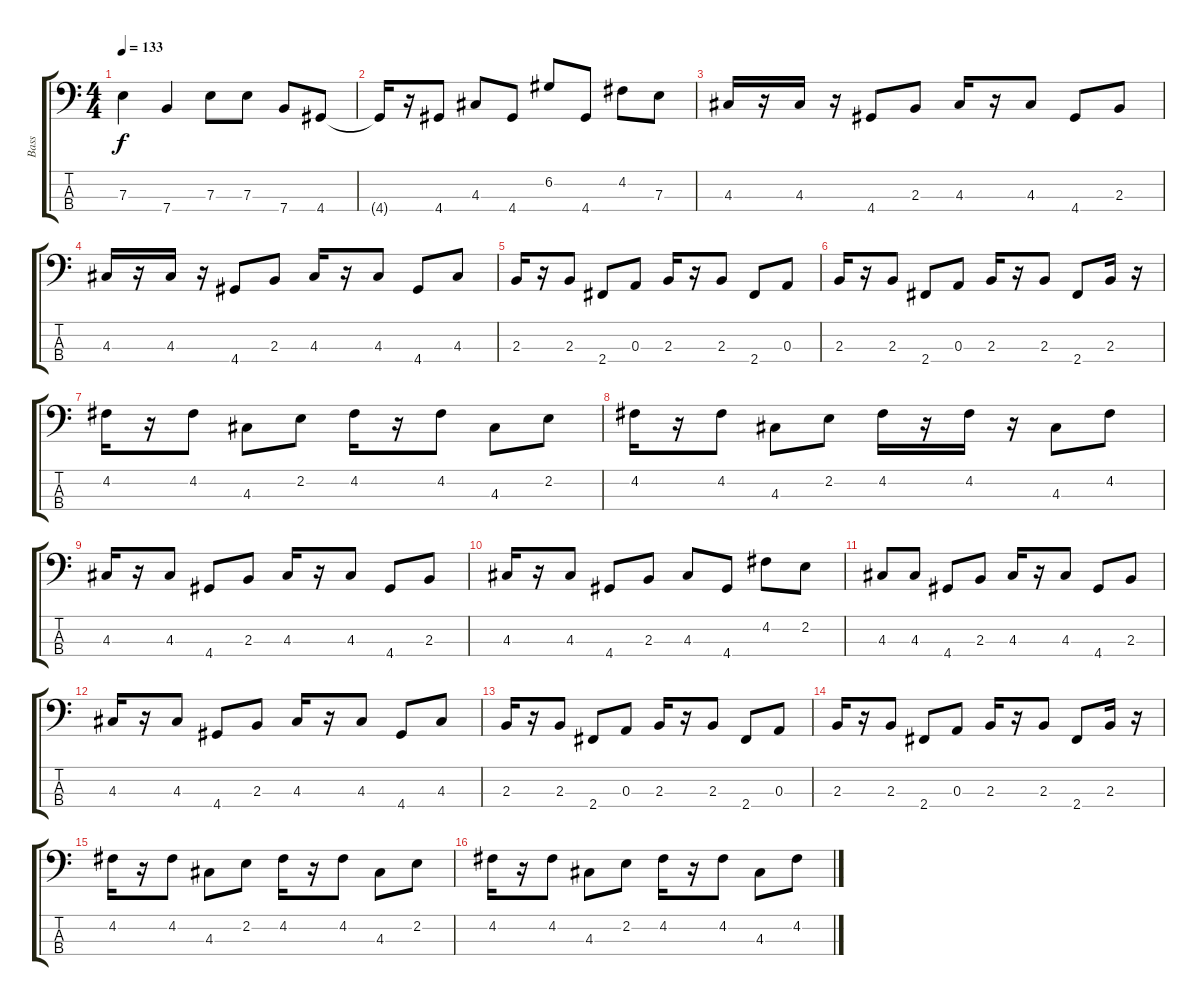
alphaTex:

\track ("Bass" "Bass") {instrument electricbassfinger}
\staff {score tabs}
\tuning (G2 D2 A1 E1) {hide}
\ts (4 4)
\tempo 133
\clef f4
\ks c
7.3.4{dy f} 7.4.4 7.3.8 7.3.8 7.4.8 4.4.8 |
4.4{t}.16 r.16 4.4.8 4.3.8 4.4.8 6.2.8 4.4.8 4.2.8 7.3.8 |
4.3.16 r.16 4.3.16 r.16 4.4.8 2.3.8 4.3.16 r.16 4.3.8 4.4.8 2.3.8 |
4.3.16 r.16 4.3.16 r.16 4.4.8 2.3.8 4.3.16 r.16 4.3.8 4.4.8 4.3.8 |
2.3.16 r.16 2.3.8 2.4.8 0.3.8 2.3.16 r.16 2.3.8 2.4.8 0.3.8 |
2.3.16 r.16 2.3.8 2.4.8 0.3.8 2.3.16 r.16 2.3.8 2.4.8 2.3.16 r.16 |
4.2.16 r.16 4.2.8 4.3.8 2.2.8 4.2.16 r.16 4.2.8 4.3.8 2.2.8 |
4.2.16 r.16 4.2.8 4.3.8 2.2.8 4.2.16 r.16 4.2.16 r.16 4.3.8 4.2.8 |
4.3.16 r.16 4.3.8 4.4.8 2.3.8 4.3.16 r.16 4.3.8 4.4.8 2.3.8 |
4.3.16 r.16 4.3.8 4.4.8 2.3.8 4.3.8 4.4.8 4.2.8 2.2.8 |
4.3.8 4.3.8 4.4.8 2.3.8 4.3.16 r.16 4.3.8 4.4.8 2.3.8 |
4.3.16 r.16 4.3.8 4.4.8 2.3.8 4.3.16 r.16 4.3.8 4.4.8 4.3.8 |
2.3.16 r.16 2.3.8 2.4.8 0.3.8 2.3.16 r.16 2.3.8 2.4.8 0.3.8 |
2.3.16 r.16 2.3.8 2.4.8 0.3.8 2.3.16 r.16 2.3.8 2.4.8 2.3.16 r.16 |
4.2.16 r.16 4.2.8 4.3.8 2.2.8 4.2.16 r.16 4.2.8 4.3.8 2.2.8 |
4.2.16 r.16 4.2.8 4.3.8 2.2.8 4.2.16 r.16 4.2.8 4.3.8 4.2.8
